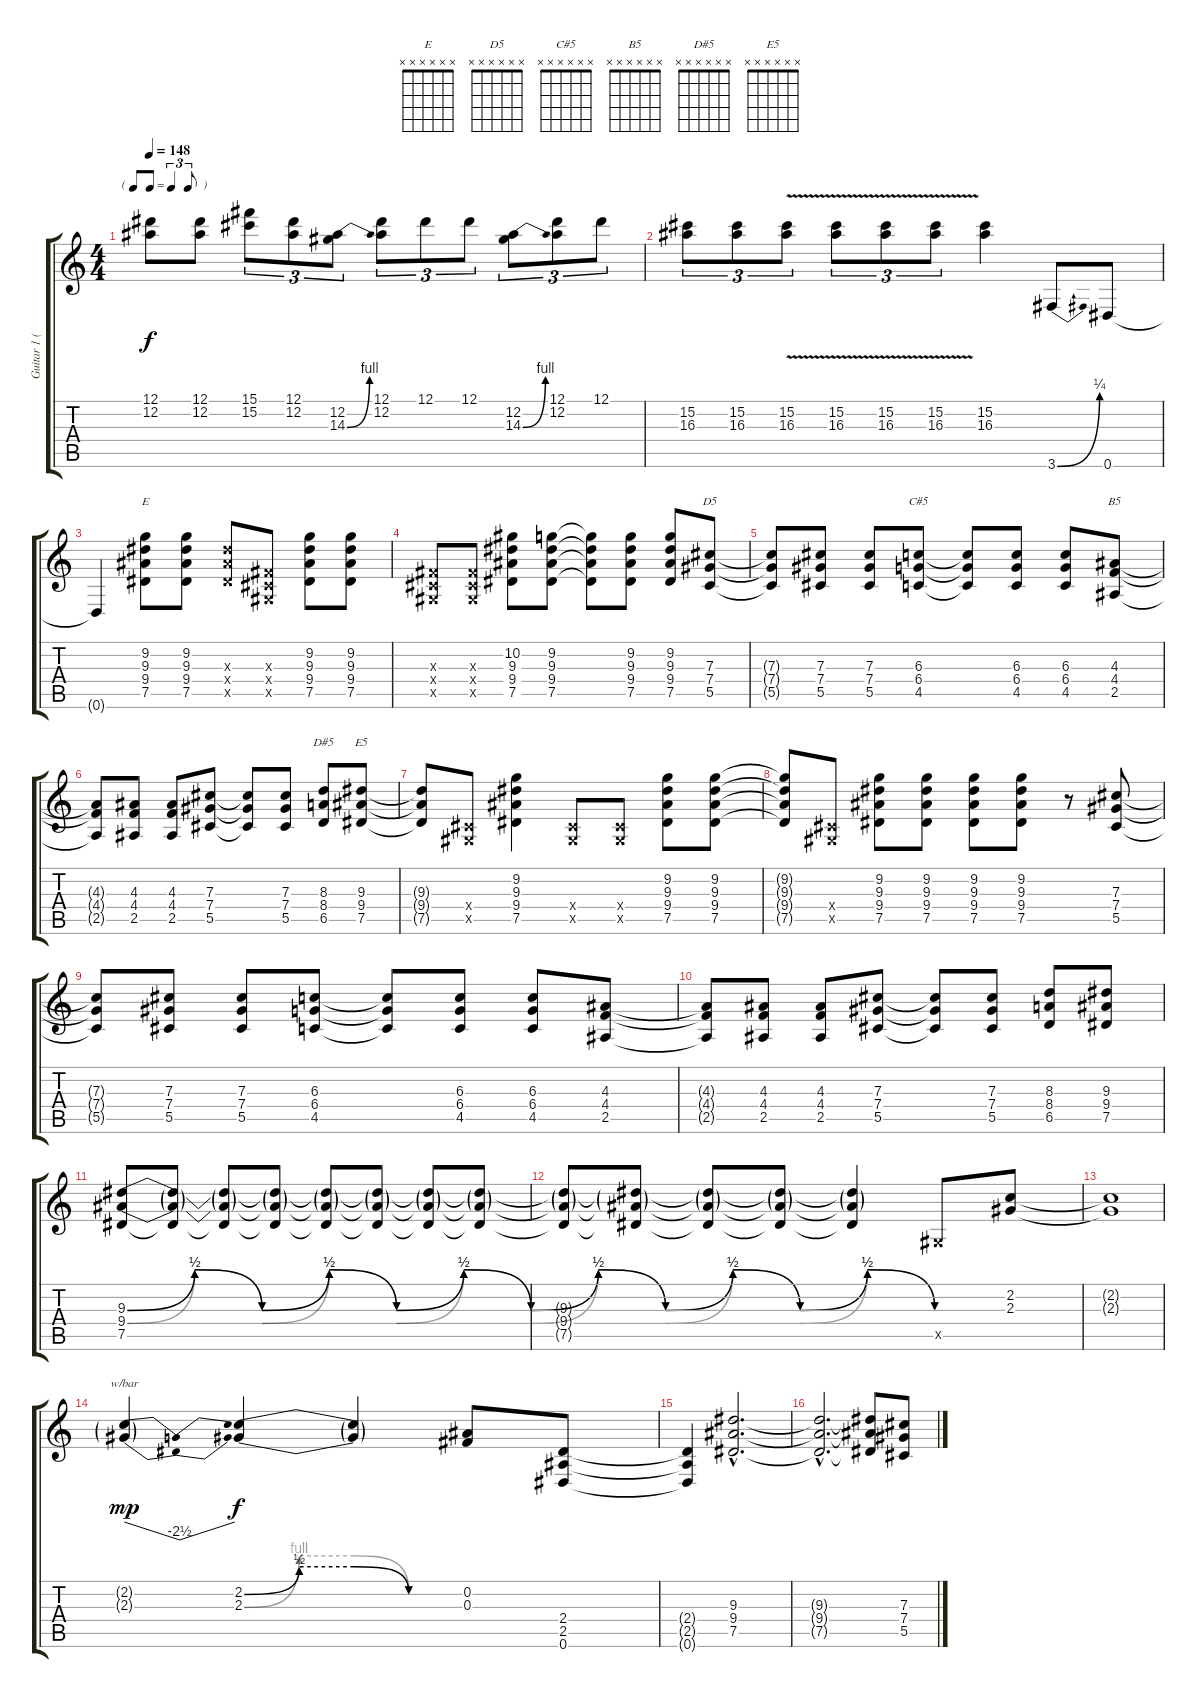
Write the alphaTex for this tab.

\track ("Guitar 1 (Slash)" "Guitar 1 (") {instrument overdrivenguitar}
\staff {score tabs}
\tuning (Eb4 Bb3 Gb3 Db3 Ab2 Eb2) {hide}
\chord ("E" x x x x x x) {firstfret 0}
\chord ("D5" x x x x x x) {firstfret 0}
\chord ("C#5" x x x x x x) {firstfret 0}
\chord ("B5" x x x x x x) {firstfret 0}
\chord ("D#5" x x x x x x) {firstfret 0}
\chord ("E5" x x x x x x) {firstfret 0}
\ts (4 4)
\tf triplet8th
\tempo 148
\clef g2
\ks c
(12.1 12.2).8{dy f} (12.1 12.2).8 (15.1 15.2).8{tu (3 2)} (12.1 12.2).8{tu (3 2)} (12.2 14.3{be (bend 0 0 60 4)}).8{tu (3 2)} (12.1 12.2).8{tu (3 2)} 12.1.8{tu (3 2)} 12.1.8{tu (3 2)} (12.2 14.3{be (bend 0 0 60 4)}).8{tu (3 2)} (12.1 12.2).8{tu (3 2)} 12.1.8{tu (3 2)} |
(15.2 16.3).8{tu (3 2)} (15.2 16.3).8{tu (3 2)} (15.2{v} 16.3{v}).8{tu (3 2)} (15.2{v} 16.3{v}).8{tu (3 2)} (15.2{v} 16.3{v}).8{tu (3 2)} (15.2{v} 16.3{v}).8{tu (3 2)} (15.2 16.3).4 3.6{be (bend 0 0 60 1)}.8 0.6.8 |
0.6{t}.4 (9.2 9.3 9.4 7.5).8{ch "E"} (9.2 9.3 9.4 7.5).8 (9.3{x} 9.4{x} 7.5{x}).8 (0.3{x} 0.4{x} 0.5{x}).8 (9.2 9.3 9.4 7.5).8 (9.2 9.3 9.4 7.5).8 |
(0.3{x} 0.4{x} 0.5{x}).8 (0.3{x} 0.4{x} 0.5{x}).8 (10.2 9.3 9.4 7.5).8 (9.2 9.3 9.4 7.5).8 (9.2{t} 9.3{t} 9.4{t} 7.5{t}).8 (9.2 9.3 9.4 7.5).8 (9.2 9.3 9.4 7.5).8 (7.3 7.4 5.5).8{ch "D5"} |
(7.3{t} 7.4{t} 5.5{t}).8 (7.3 7.4 5.5).8 (7.3 7.4 5.5).8 (6.3 6.4 4.5).8{ch "C#5"} (6.3{t} 6.4{t} 4.5{t}).8 (6.3 6.4 4.5).8 (6.3 6.4 4.5).8 (4.3 4.4 2.5).8{ch "B5"} |
(4.3{t} 4.4{t} 2.5{t}).8 (4.3 4.4 2.5).8 (4.3 4.4 2.5).8 (7.3 7.4 5.5).8 (7.3{t} 7.4{t} 5.5{t}).8 (7.3 7.4 5.5).8 (8.3 8.4 6.5).8{ch "D#5"} (9.3 9.4 7.5).8{ch "E5"} |
(9.3{t} 9.4{t} 7.5{t}).8 (0.4{x} 0.5{x}).8 (9.2 9.3 9.4 7.5).4 (0.4{x} 0.5{x}).8 (0.4{x} 0.5{x}).8 (9.2 9.3 9.4 7.5).8 (9.2 9.3 9.4 7.5).8 |
(9.2{t} 9.3{t} 9.4{t} 7.5{t}).8 (0.4{x} 0.5{x}).8 (9.2 9.3 9.4 7.5).8 (9.2 9.3 9.4 7.5).8 (9.2 9.3 9.4 7.5).8 (9.2 9.3 9.4 7.5).8 r.8 (7.3 7.4 5.5).8 |
(7.3{t} 7.4{t} 5.5{t}).8 (7.3 7.4 5.5).8 (7.3 7.4 5.5).8 (6.3 6.4 4.5).8 (6.3{t} 6.4{t} 4.5{t}).8 (6.3 6.4 4.5).8 (6.3 6.4 4.5).8 (4.3 4.4 2.5).8 |
(4.3{t} 4.4{t} 2.5{t}).8 (4.3 4.4 2.5).8 (4.3 4.4 2.5).8 (7.3 7.4 5.5).8 (7.3{t} 7.4{t} 5.5{t}).8 (7.3 7.4 5.5).8 (8.3 8.4 6.5).8 (9.3 9.4 7.5).8 |
(9.3{be (custom 0 0 5 2 10 0 15 2 20 0 25 2 30 0 35 2 40 0 45 2 50 0 55 2 60 0)} 9.4{be (custom 0 0 5 2 10 0 15 2 20 0 25 2 30 0 35 2 40 0 45 2 50 0 55 2 60 0)} 7.5).8 (9.3{t} 9.4{t} 7.5{t}).8 (9.3{t} 9.4{t} 7.5{t}).8 (9.3{t} 9.4{t} 7.5{t}).8 (9.3{t} 9.4{t} 7.5{t}).8 (9.3{t} 9.4{t} 7.5{t}).8 (9.3{t} 9.4{t} 7.5{t}).8 (9.3{t} 9.4{t} 7.5{t}).8 |
(9.3{t} 9.4{t} 7.5{t}).8 (9.3{t} 9.4{t} 7.5{t}).8 (9.3{t} 9.4{t} 7.5{t}).8 (9.3{t} 9.4{t} 7.5{t}).8 (9.3{t} 9.4{t} 7.5{t}).4 0.5{x}.8 (2.2 2.3).8 |
(2.2{t} 2.3{t}).1 |
(2.2{g} 2.3{g}).4{tbe (dip default 0 0 30 -10 60 0) dy mp} (2.2{be (custom 0 0 15 2 30 2 45 0 60 0)} 2.3{be (custom 0 0 15 4 30 4 45 0 60 0)}).4{dy f} (2.2{t} 2.3{t}).4 (0.2 0.3).8 (2.4 2.5 0.6).8 |
(2.4{t} 2.5{t} 0.6{t}).4 (9.3{hac} 9.4{hac} 7.5{hac}).2{d} |
(9.3{hac t} 9.4{hac t} 7.5{hac t}).2{d} (9.3{t} 9.4{t} 7.5{t}).8 (7.3 7.4 5.5).8
